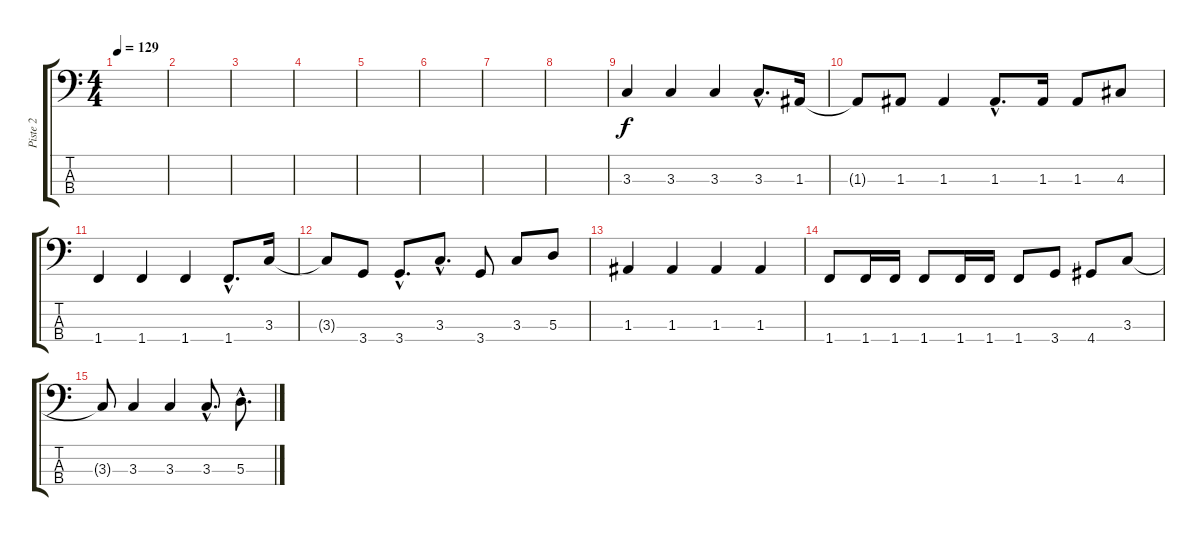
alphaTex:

\track ("Piste 2" "Piste 2") {instrument electricbassfinger}
\staff {score tabs}
\tuning (G2 D2 A1 E1) {hide}
\ts (4 4)
\tempo 129
\clef f4
\ks c
|
|
|
|
|
|
|
|
3.3.4 3.3.4 3.3.4 3.3{hac}.8{d} 1.3.16 |
1.3{t}.8 1.3.8 1.3.4 1.3{hac}.8{d} 1.3.16 1.3.8 4.3.8 |
1.4.4 1.4.4 1.4.4 1.4{hac}.8{d} 3.3.16 |
3.3{t}.8 3.4.8 3.4{hac}.8{d} 3.3{hac}.8{d} 3.4.8 3.3.8 5.3.8 |
1.3.4 1.3.4 1.3.4 1.3.4 |
1.4.8 1.4.16 1.4.16 1.4.8 1.4.16 1.4.16 1.4.8 3.4.8 4.4.8 3.3.8 |
3.3{t}.8 3.3.4 3.3.4 3.3{hac}.8{d} 5.3{hac}.8{d}
